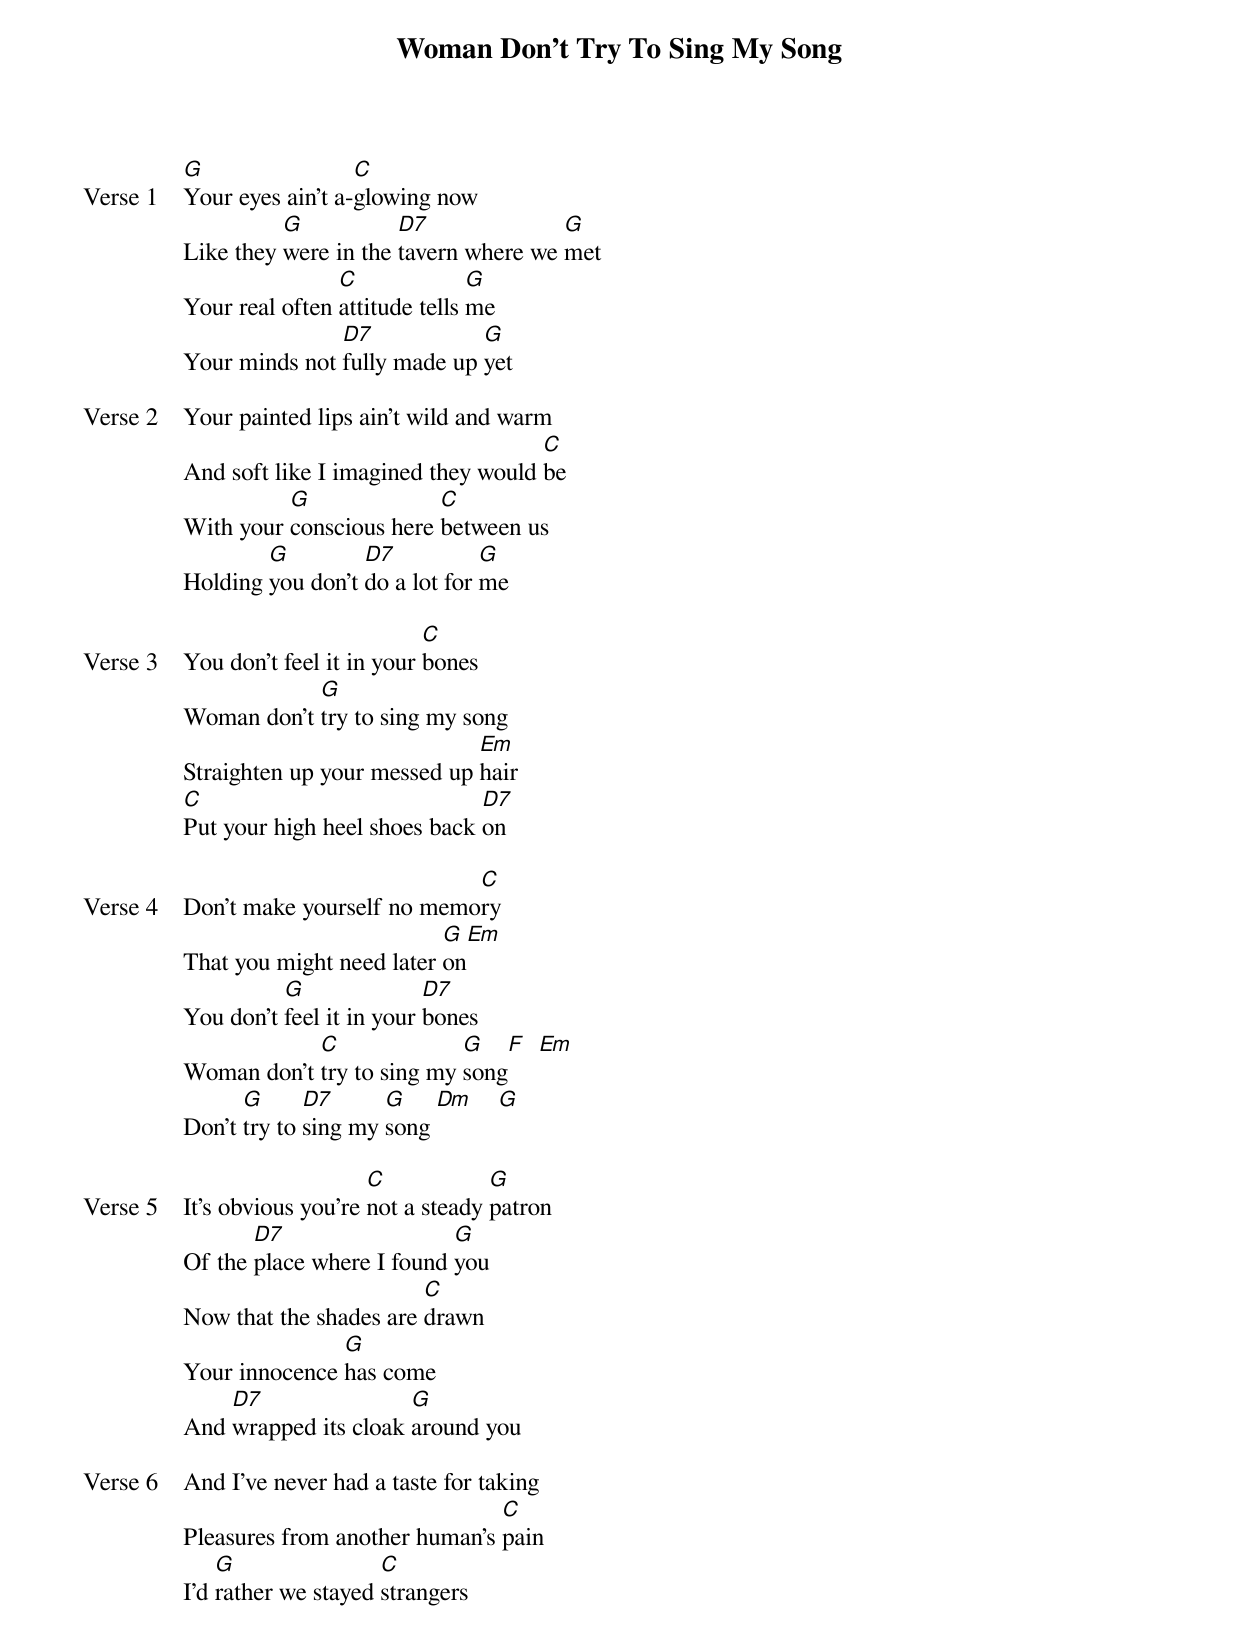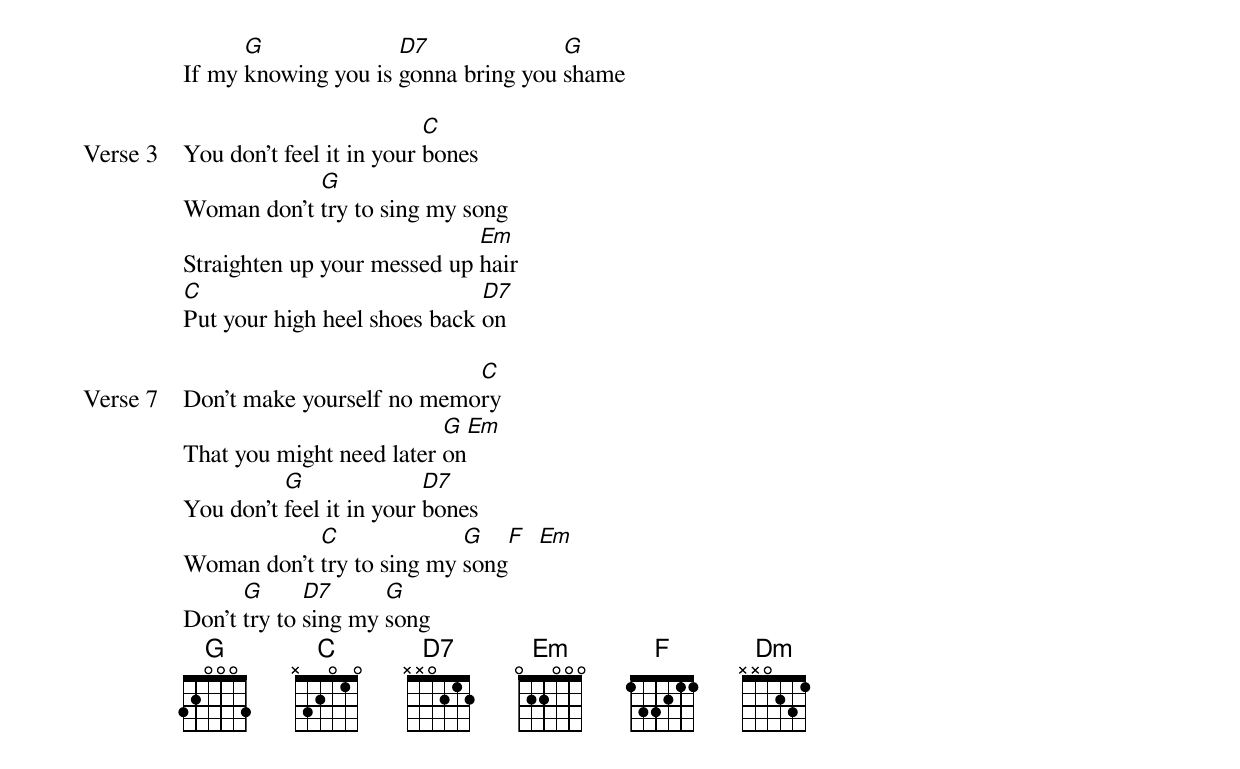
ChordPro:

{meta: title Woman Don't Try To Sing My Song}
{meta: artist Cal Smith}
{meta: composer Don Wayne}

{start_of_verse: Verse 1}
[G]Your eyes ain't a-[C]glowing now
Like they [G]were in the [D7]tavern where we [G]met
Your real often [C]attitude tells [G]me
Your minds not [D7]fully made up [G]yet
{end_of_verse}

{start_of_verse: Verse 2}
Your painted lips ain't wild and warm
And soft like I imagined they would [C]be
With your [G]conscious here [C]between us
Holding [G]you don't [D7]do a lot for [G]me
{end_of_verse}

{start_of_verse: Verse 3}
You don't feel it in your [C]bones
Woman don't [G]try to sing my song
Straighten up your messed up [Em]hair
[C]Put your high heel shoes back [D7]on
{end_of_verse}

{start_of_verse: Verse 4}
Don't make yourself no memo[C]ry
That you might need later [G]on[Em]
You don't [G]feel it in your [D7]bones
Woman don't [C]try to sing my [G]song[F]  [Em]
Don't [G]try to [D7]sing my [G]song [Dm]    [G]
{end_of_verse}

{start_of_verse: Verse 5}
It's obvious you're [C]not a steady [G]patron
Of the [D7]place where I found [G]you
Now that the shades are [C]drawn
Your innocence [G]has come
And [D7]wrapped its cloak [G]around you
{end_of_verse}

{start_of_verse: Verse 6}
And I've never had a taste for taking
Pleasures from another human's [C]pain
I'd [G]rather we stayed [C]strangers
If my [G]knowing you is [D7]gonna bring you [G]shame
{end_of_verse}

{start_of_verse: Verse 3}
You don't feel it in your [C]bones
Woman don't [G]try to sing my song
Straighten up your messed up [Em]hair
[C]Put your high heel shoes back [D7]on
{end_of_verse}

{start_of_verse: Verse 7}
Don't make yourself no memo[C]ry
That you might need later [G]on[Em]
You don't [G]feel it in your [D7]bones
Woman don't [C]try to sing my [G]song[F]  [Em]
Don't [G]try to [D7]sing my [G]song
{end_of_verse}
